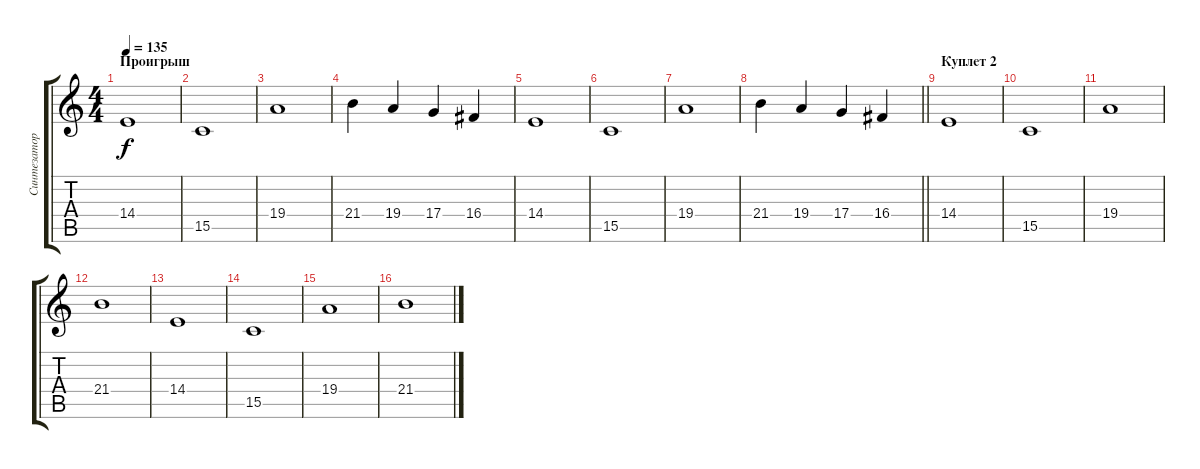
\track ("Синтезатор" "Синтезатор") {instrument tremolostrings}
\staff {score tabs}
\tuning (E4 B3 G3 D3 A2 E2) {hide}
\ts (4 4)
\section ("" "Проигрыш")
\tempo 135
\clef g2
\ks c
14.4.1{dy f} |
15.5.1 |
19.4.1 |
21.4.4 19.4.4 17.4.4 16.4.4 |
14.4.1 |
15.5.1 |
19.4.1 |
\barLineRight lightlight
21.4.4 19.4.4 17.4.4 16.4.4 |
\section ("" "Куплет 2")
14.4.1 |
15.5.1 |
19.4.1 |
21.4.1 |
14.4.1 |
15.5.1 |
19.4.1 |
21.4.1
